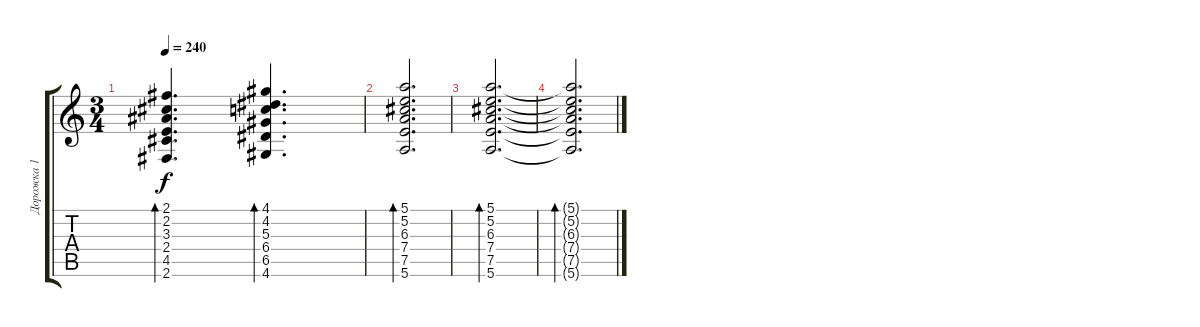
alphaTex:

\track ("Дорожка 1" "Дорожка 1") {instrument acousticguitarnylon}
\staff {score tabs}
\tuning (E4 B3 G3 D3 A2 E2) {hide}
\ts (3 4)
\tempo 240
\clef g2
\ks c
(2.1 2.2 3.3 2.4 4.5 2.6).4{d bd 60 dy f} (4.1 4.2 5.3 6.4 6.5 4.6).4{d bd 60} |
(5.1 5.2 6.3 7.4 7.5 5.6).2{d bd 60} |
(5.1 5.2 6.3 7.4 7.5 5.6).2{d bd 60} |
(5.1{t} 5.2{t} 6.3{t} 7.4{t} 7.5{t} 5.6{t}).2{d bd 60}
